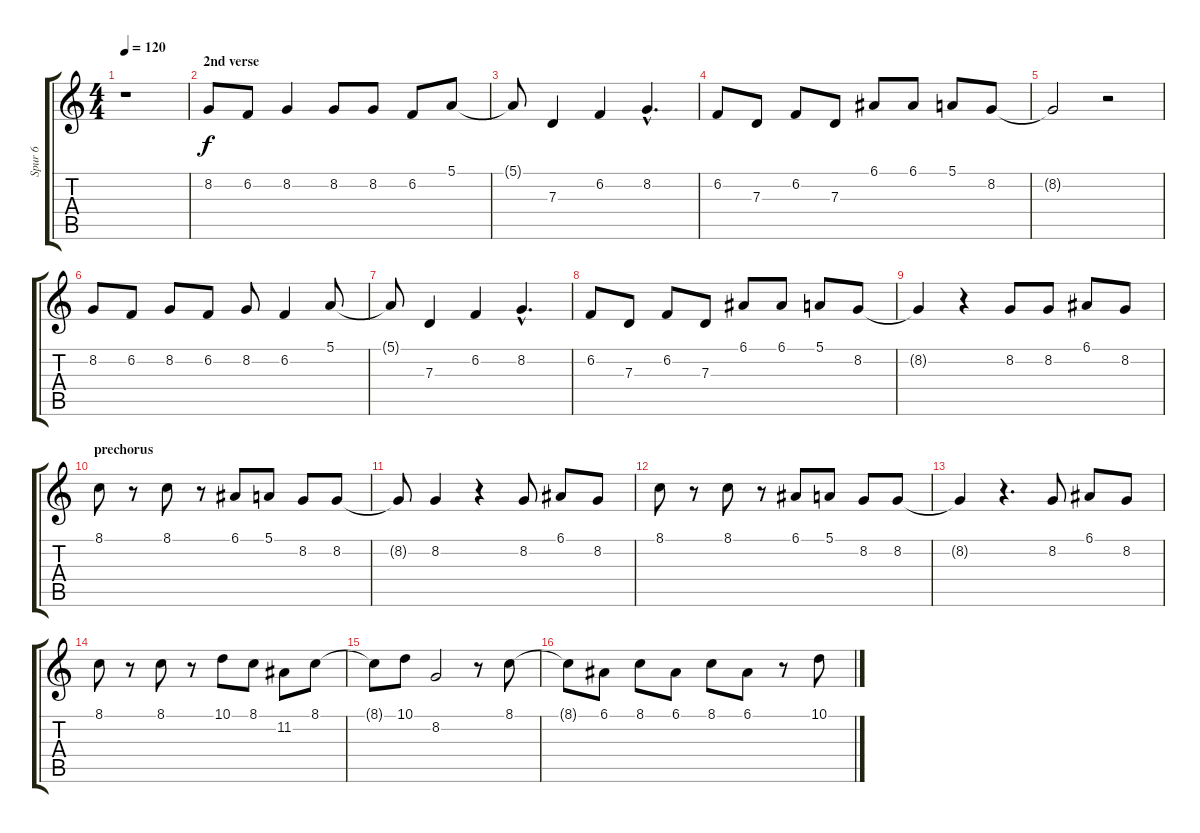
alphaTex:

\track ("Spur 6" "Spur 6") {instrument altosax}
\staff {score tabs}
\tuning (E4 B3 G3 D3 A2 E2) {hide}
\ts (4 4)
\tempo 120
\clef g2
\ks c
r.1{dy f} |
\section ("" "2nd verse")
8.2.8 6.2.8 8.2.4 8.2.8 8.2.8 6.2.8 5.1.8 |
5.1{t}.8 7.3.4 6.2.4 8.2{hac}.4{d} |
6.2.8 7.3.8 6.2.8 7.3.8 6.1.8 6.1.8 5.1.8 8.2.8 |
8.2{t}.2 r.2 |
8.2.8 6.2.8 8.2.8 6.2.8 8.2.8 6.2.4 5.1.8 |
5.1{t}.8 7.3.4 6.2.4 8.2{hac}.4{d} |
6.2.8 7.3.8 6.2.8 7.3.8 6.1.8 6.1.8 5.1.8 8.2.8 |
8.2{t}.4 r.4 8.2.8 8.2.8 6.1.8 8.2.8 |
\section ("" "prechorus")
8.1.8 r.8 8.1.8 r.8 6.1.8 5.1.8 8.2.8 8.2.8 |
8.2{t}.8 8.2.4 r.4 8.2.8 6.1.8 8.2.8 |
8.1.8 r.8 8.1.8 r.8 6.1.8 5.1.8 8.2.8 8.2.8 |
8.2{t}.4 r.4{d} 8.2.8 6.1.8 8.2.8 |
8.1.8 r.8 8.1.8 r.8 10.1.8 8.1.8 11.2.8 8.1.8 |
8.1{t}.8 10.1.8 8.2.2 r.8 8.1.8 |
8.1{t}.8 6.1.8 8.1.8 6.1.8 8.1.8 6.1.8 r.8 10.1.8
